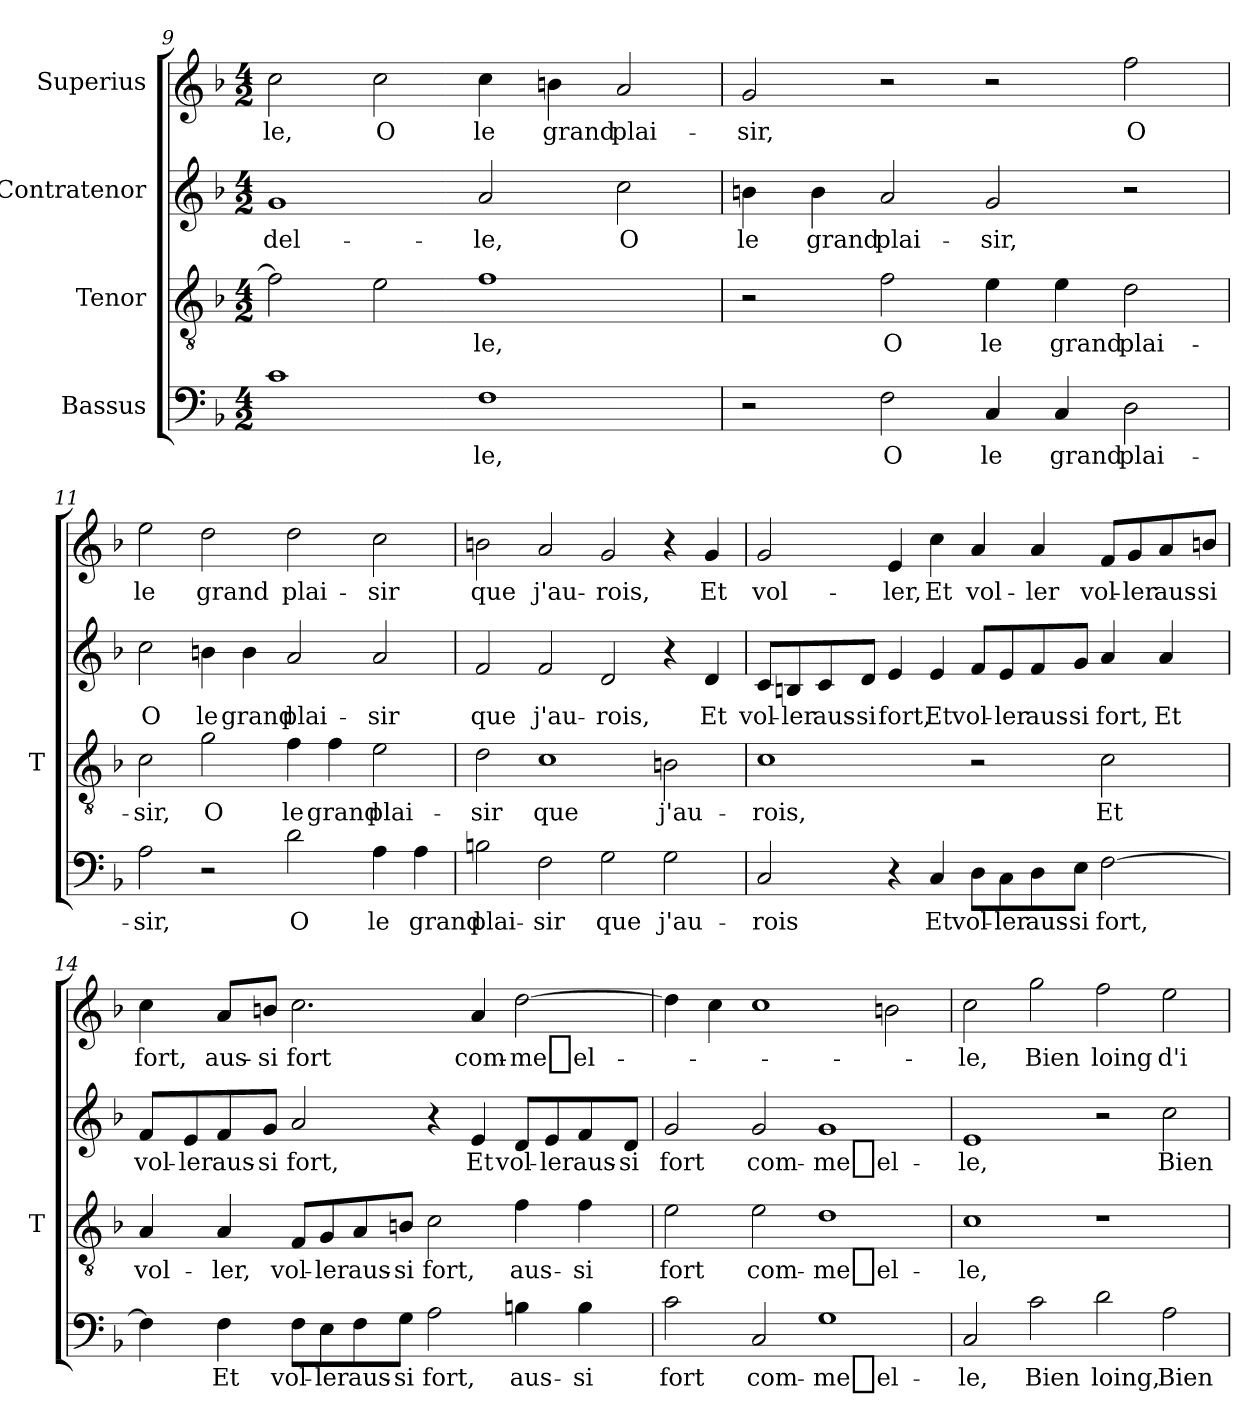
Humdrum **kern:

**kern	**text	**kern	**text	**kern	**text	**kern	**text
*part4	*part4	*part3	*part3	*part2	*part2	*part1	*part1
*staff4	*staff4	*staff3	*staff3	*staff2	*staff2	*staff1	*staff1
*I"Bassus	*	*I"Tenor	*	*I"Contratenor	*	*I"Superius	*
*	*	*I'T	*	*	*	*	*
*clefF4	*	*clefGv2	*	*clefG2	*	*clefG2	*
*k[b-]	*	*k[b-]	*	*k[b-]	*	*k[b-]	*
*M4/2	*	*M4/2	*	*M4/2	*	*M4/2	*
=9	=9	=9	=9	=9	=9	=9	=9
1c	.	2f]	.	1g	del-	2cc	-le,
.	.	2e	.	.	.	2cc	-O
1F	-le,	1f	-le,	2a	-le,	4cc	-le
.	.	.	.	.	.	4b	-grand
.	.	.	.	2cc	-O	2a	plai-
=10	=10	=10	=10	=10	=10	=10	=10
2r	.	2r	.	4bn	-le	2g	-sir,
.	.	.	.	4b	-grand	.	.
2F	-O	2f	-O	2a	plai-	2r	.
4C	-le	4e	-le	2g	-sir,	2r	.
4C	-grand	4e	-grand	.	.	.	.
2D	plai-	2d	plai-	2r	.	2ff	-O
=11	=11	=11	=11	=11	=11	=11	=11
2A	-sir,	2c	-sir,	2cc	-O	2ee	-le
2r	.	2g	-O	4bn	-le	2dd	-grand
.	.	.	.	4b	-grand	.	.
2d	-O	4f	-le	2a	plai-	2dd	plai-
.	.	4f	-grand	.	.	.	.
4A	-le	2e	plai-	2a	-sir	2cc	-sir
4A	-grand	.	.	.	.	.	.
=12	=12	=12	=12	=12	=12	=12	=12
2Bn	plai-	2d	-sir	2f	-que	2b	-que
2F	-sir	1c	-que	2f	j'au-	2a	j'au-
2G	-que	.	.	2d	-rois,	2g	-rois,
2G	j'au-	2Bn	j'au-	4r	.	4r	.
.	.	.	.	4d	-Et	4g	-Et
=13	=13	=13	=13	=13	=13	=13	=13
2C	-rois	1c	-rois,	8c/L	vol-	2g	vol-
.	.	.	.	8Bn/	-ler	.	.
.	.	.	.	8c/	aus-	.	.
.	.	.	.	8d/J	-si	.	.
4r	.	.	.	4e	-fort,	4e	-ler,
4C	-Et	.	.	4e	-Et	4cc	-Et
8D\L	vol-	2r	.	8f/L	vol-	4a	vol-
8C\	-ler	.	.	8e/	-ler	.	.
8D\	aus-	.	.	8f/	aus-	4a	-ler
8E\J	-si	.	.	8g/J	-si	.	.
[2F	-fort,	2c	-Et	4a	-fort,	8f/L	vol-
.	.	.	.	.	.	8g/	-ler
.	.	.	.	4a	-Et	8a/	aus-
.	.	.	.	.	.	8b/J	-si
=14	=14	=14	=14	=14	=14	=14	=14
4F]	.	4A	vol-	8f/L	vol-	4cc	-fort,
.	.	.	.	8e/	-ler	.	.
4F	-Et	4A	-ler,	8f/	aus-	8a/L	aus-
.	.	.	.	8g/J	-si	8b/J	-si
8F\L	vol-	8F/L	vol-	2a	-fort,	2.cc	-fort
8E\	-ler	8G/	-ler	.	.	.	.
8F\	aus-	8A/	aus-	.	.	.	.
8G\J	-si	8B/J	-si	.	.	.	.
2A	-fort,	2c	-fort,	4r	.	.	.
.	.	.	.	4e	-Et	4a	com-
4Bn	aus-	4f	aus-	8d/L	vol-	[2dd	me_el-
.	.	.	.	8e/	-ler	.	.
4B	-si	4f	-si	8f/	aus-	.	.
.	.	.	.	8d/J	-si	.	.
=15	=15	=15	=15	=15	=15	=15	=15
2c	-fort	2e	-fort	2g	-fort	4dd]	.
.	.	.	.	.	.	4cc	.
2C	com-	2e	com-	2g	com-	1cc	.
1G	me_el-	1d	me_el-	1g	me_el-	.	.
.	.	.	.	.	.	2bn	.
=16	=16	=16	=16	=16	=16	=16	=16
2C	-le,	1c	-le,	1e	-le,	2cc	-le,
2c	-Bien	.	.	.	.	2gg	-Bien
2d	-loing,	1r	.	2r	.	2ff	-loing
2A	-Bien	.	.	2cc	-Bien	2ee	d'i-
=	=	=	=	=	=	=	=
*-	*-	*-	*-	*-	*-	*-	*-
